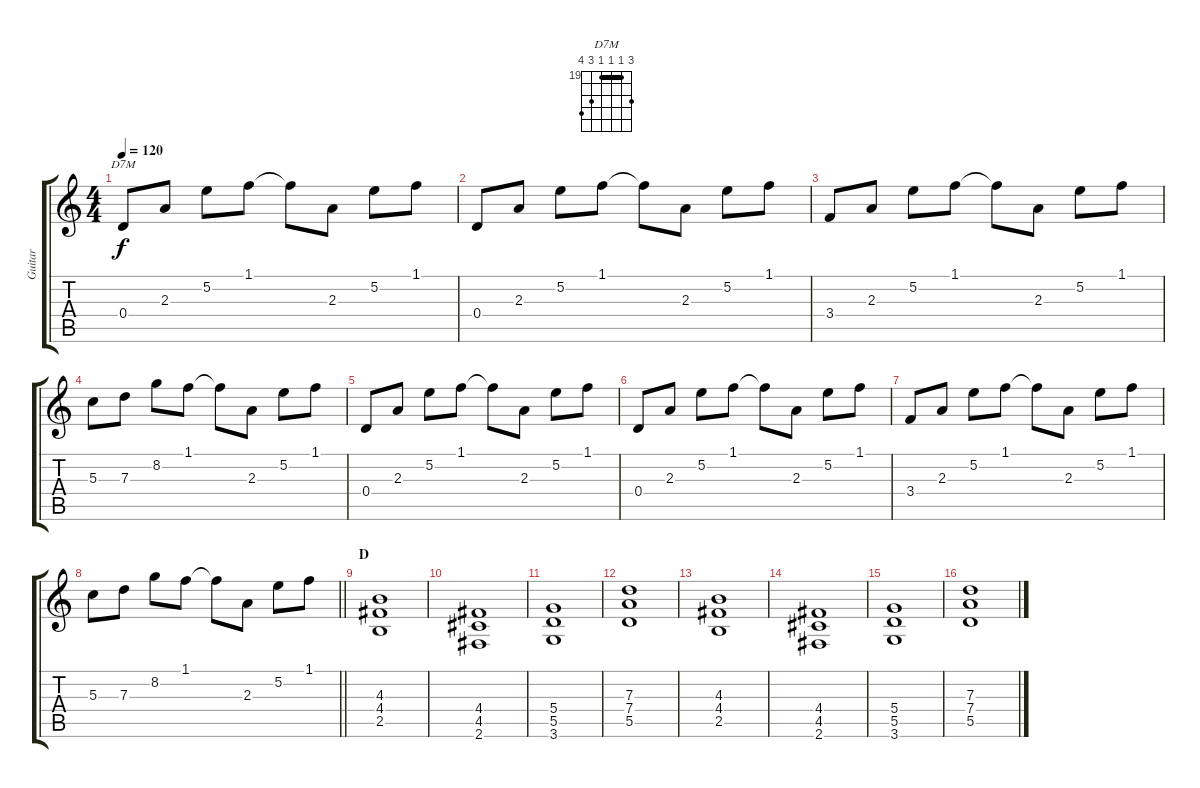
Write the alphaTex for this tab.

\track ("Guitar" "Guitar") {instrument electricguitarclean}
\staff {score tabs}
\tuning (E4 B3 G3 D3 A2 E2) {hide}
\chord ("D7M" 21 19 19 19 21 22) {firstfret 19 barre 19}
\ts (4 4)
\tempo 120
\clef g2
\ks c
0.4.8{ch "D7M" dy f instrument electricguitarclean} 2.3.8 5.2.8 1.1.8 1.1{t}.8 2.3.8 5.2.8 1.1.8 |
0.4.8{instrument electricguitarclean} 2.3.8 5.2.8 1.1.8 1.1{t}.8 2.3.8 5.2.8 1.1.8 |
3.4.8{instrument electricguitarclean} 2.3.8 5.2.8 1.1.8 1.1{t}.8 2.3.8 5.2.8 1.1.8 |
5.3.8{instrument electricguitarclean} 7.3.8 8.2.8 1.1.8 1.1{t}.8 2.3.8 5.2.8 1.1.8 |
0.4.8{instrument electricguitarclean} 2.3.8 5.2.8 1.1.8 1.1{t}.8 2.3.8 5.2.8 1.1.8 |
0.4.8{instrument electricguitarclean} 2.3.8 5.2.8 1.1.8 1.1{t}.8 2.3.8 5.2.8 1.1.8 |
3.4.8{instrument electricguitarclean} 2.3.8 5.2.8 1.1.8 1.1{t}.8 2.3.8 5.2.8 1.1.8 |
\barLineRight lightlight
5.3.8{instrument electricguitarclean} 7.3.8 8.2.8 1.1.8 1.1{t}.8 2.3.8 5.2.8 1.1.8 |
\section ("" "D")
(4.3 4.4 2.5).1{volume 7 instrument electricguitarclean} |
(4.4 4.5 2.6).1 |
(5.4 5.5 3.6).1 |
(7.3 7.4 5.5).1 |
(4.3 4.4 2.5).1 |
(4.4 4.5 2.6).1 |
(5.4 5.5 3.6).1 |
(7.3 7.4 5.5).1
